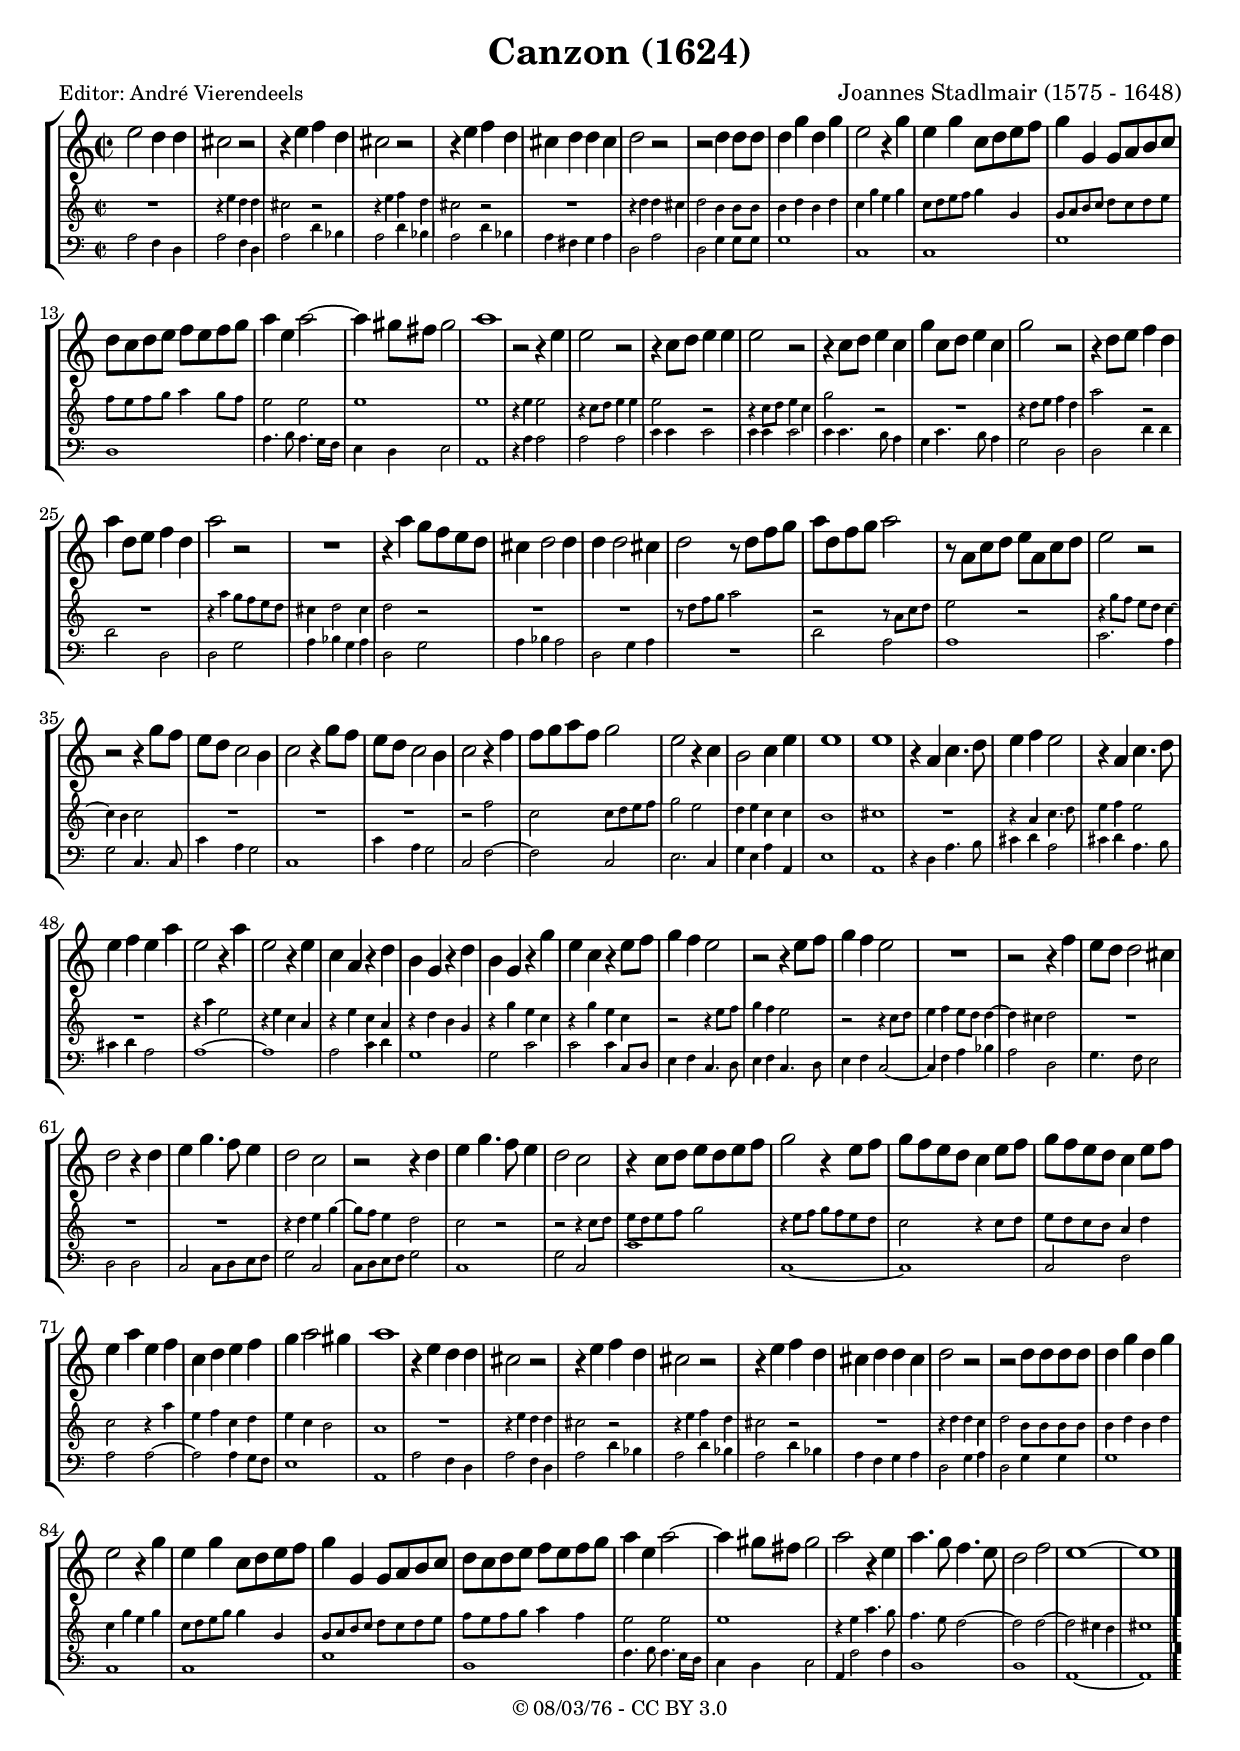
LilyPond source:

\version "2.20.0"

\version "2.20.0"
% automatically converted by musicxml2ly from IMSLP35017-PMLP78799-Stadlmair_-_canzon
\pointAndClickOff

%% additional definitions required by the score:
\language "english"

\header {
    poet = \markup \smaller { "Editor: André Vierendeels" }
    composer = "Joannes Stadlmair (1575 - 1648)"
    title = "Canzon (1624)"
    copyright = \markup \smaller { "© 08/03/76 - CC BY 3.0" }
}

minSpace = \with {
            \override VerticalAxisGroup.staff-staff-spacing =
            #'((basic-distance . 0)
               (minimum-distance . 0)
               (padding . 0)
               (stretchability . 10))
             % \override VerticalAxisGroup.default-staff-staff-spacing.basic-distance = #1
}

lessSpace = \with {
            \override VerticalAxisGroup.staff-staff-spacing =
            #'((basic-distance . 0)
               (minimum-distance . 2)
               (padding . 2)
               (stretchability . 10))
}


PartPOneVoiceOne =  \relative e'' {
    \clef "treble" \time 2/2 | % 1
    e2 d4 d4 | % 2
    cs2 r2 | % 3
    r4 e4 f4 d4 | % 4
    cs2 r2 | % 5
    r4 e4 f4 d4 | % 6
    cs4 d4 d4 cs4 | % 7
    d2 r2 | % 8
    r2 d4 d8 d8 | % 9
    d4 g4 d4 g4 | \barNumberCheck #10
    e2 r4 g4 | % 11
    e4 g4 c,8 d8 e8 f8 | % 12
    g4 g,4 g8 a8 b8 c8 | % 13
    d8 c8 d8 e8 f8 e8 f8 g8 | % 14
    a4 e4 a2 ~ | % 15
    a4 gs8 fs8 gs2 | % 16
    a1 | % 17
    r2 r4 e4 | % 18
    e2 r2 | % 19
    r4 c8 d8 e4 e4 | \barNumberCheck #20
    e2 r2 | % 21
    r4 c8 d8 e4 c4 | % 22
    g'4 c,8 d8 e4 c4 |
    g'=''2 r2 | % 24
    r4 d8 e8 f4 d4 | % 25
    a'4 d,8 e8 f4 d4 | % 26
    a'2 r2 | % 27
    R1 | % 28
    r4 a4 g8 f8 e8 d8 | % 29
    cs4 d2 d4 | \barNumberCheck #30
    d4 d2 cs4 | % 31
    d2 r8 d8 f8 g8 | % 32
    a8 d,8 f8 g8 a2 | % 33
    r8 a,8 c8 d8 e8 a,8 c8 d8 | % 34
    e2 r2 | % 35
    r2 r4 g8 f8 | % 36
    e8 d8 c2 b4 | % 37
    c2 r4 g'8 f8 | % 38
    e8 d8 c2 b4 | % 39
    c2 r4 f4 | \barNumberCheck #40
    f8 g8 a8 f8 g2 | % 41
    e2 r4 c4 | % 42
    b2 c4 e4 | % 43
    e1 | % 44
    e1 | % 45
    r4 a,4 c4. d8 | % 46
    e4 f4 e2 | % 47
    r4 a,4 c4. d8 | % 48
    e4 f4 e4 a4 | % 49
    e2 r4 a4 | \barNumberCheck #50
    e2 r4 e4 | % 51
    c4 a4 r4 d4 | % 52
    b4 g4 r4 d'4 | % 53
    b4 g4 r4 g'4 |
    e=''4 c4 r4 e8 f8 | % 55
    g4 f4 e2 | % 56
    r2 r4 e8 f8 | % 57
    g4 f4 e2 | % 58
    R1 | % 59
    r2 r4 f4 | \barNumberCheck #60
    e8 d8 d2 cs4 | % 61
    d2 r4 d4 | % 62
    e4 g4. f8 e4 | % 63
    d2 c2 | % 64
    r2 r4 d4 | % 65
    e4 g4. f8 e4 | % 66
    d2 c2 | % 67
    r4 c8 d8 e8 d8 e8 f8 | % 68
    g2 r4 e8 f8 | % 69
    g8 f8 e8 d8 c4 e8 f8 | \barNumberCheck #70
    g8 f8 e8 d8 c4 e8 f8 | % 71
    e4 a4 e4 f4 | % 72
    c4 d4 e4 f4 | % 73
    g4 a2 gs4 | % 74
    a1 | % 75
    r4 e4 d4 d4 | % 76
    cs2 r2 | % 77
    r4 e4 f4 d4 | % 78
    cs2 r2 | % 79
    r4 e4 f4 d4 | \barNumberCheck #80
    cs4 d4 d4 cs4 | % 81
    d2 r2 | % 82
    r2 d8 d8 d8 d8 | % 83
    d4 g4 d4 g4 |
    e=''2 r4 g4 | % 85
    e4 g4 c,8 d8 e8 f8 | % 86
    g4 g,4 g8 a8 b8 c8 | % 87
    d8 c8 d8 e8 f8 e8 f8 g8 | % 88
    a4 e4 a2 ~ | % 89
    a4 gs8 fs8 gs2 | \barNumberCheck #90
    a2 r4 e4 | % 91
    a4. g8 f4. e8 | % 92
    d2 f2 | % 93
    e1 ~ | % 94
    e1 \bar "|."
}

PartPTwoVoiceOne =  \relative e'' {
    \clef "treble" \time 2/2 | % 1
    R1 | % 2
    r4 e4 d4 d4 | % 3
    cs2 r2 | % 4
    r4 e4 f4 d4 | % 5
    cs2 r2 | % 6
    R1 | % 7
    r4 d4 d4 cs4 | % 8
    d2 b4 b8 b8 | % 9
    b4 d4 b4 d4 | \barNumberCheck #10
    c4 g'4 e4 g4 | % 11
    c,8 d8 e8 f8 g4 g,4 | % 12
    g8 a8 b8 c8 d8 c8 d8 e8 | % 13
    f8 e8 f8 g8 a4 g8 f8 | % 14
    e2 e2 | % 15
    e1 | % 16
    e1 | % 17
    r4 e4 e2 | % 18
    r4 c8 d8 e4 e4 | % 19
    e2 r2 | \barNumberCheck #20
    r4 c8 d8 e4 c4 | % 21
    g'2 r2 | % 22
    R1 | % 23
    r4 d=''8 e8 f4 d4 | % 24
    a'2 r2 | % 25
    R1 | % 26
    r4 a4 g8 f8 e8 d8 | % 27
    cs4 d2 cs4 | % 28
    d2 r2 | % 29
    R1*2 | % 31
    r8 d8 f8 g8 a2 | % 32
    r2 r8 a,8 c8 d8 | % 33
    e2 r2 | % 34
    r4 g8 f8 e8 d8 c4 ~ | % 35
    c4 b4 c2 | % 36
    R1*3 | % 39
    r2 f2 | \barNumberCheck #40
    c2 c8 d8 e8 f8 | % 41
    g2 e2 | % 42
    d4 e4 c4 c4 | % 43
    b1 | % 44
    cs1 | % 45
    R1 | % 46
    r4 a4 c4. d8 | % 47
    e4 f4 e2 | % 48
    R1 | % 49
    r4 a4 e2 | \barNumberCheck #50
    r4 e4 c4 a4 | % 51
    r4 e'4 c4 a4 | % 52
    r4 d4 b4 g4 | % 53
    r4 g'4 e4 c4 |
    r4 g'=''4 e4 c4 | % 55
    r2 r4 e8 f8 | % 56
    g4 f4 e2 | % 57
    r2 r4 c8 d8 | % 58
    e4 f4 e8 d8 d4 ~ | % 59
    d4 cs4 d2 | \barNumberCheck #60
    R1*3 | % 63
    r4 d4 e4 g4 ~ | % 64
    g8 f8 e4 d2 | % 65
    c2 r2 | % 66
    r2 r4 c8 d8 | % 67
    e8 d8 e8 f8 g2 | % 68
    r4 e8 f8 g8 f8 e8 d8 | % 69
    c2 r4 c8 d8 | \barNumberCheck #70
    e8 d8 c8 b8 a4 d4 | % 71
    c2 r4 a'4 | % 72
    e4 f4 c4 d4 | % 73
    e4 c4 b2 | % 74
    a1 | % 75
    R1 | % 76
    r4 e'4 d4 d4 | % 77
    cs2 r2 | % 78
    r4 e4 f4 d4 | % 79
    cs2 r2 | \barNumberCheck #80
    R1 | % 81
    r4 d4 d4 c4 | % 82
    d2 b8 b8 b8 b8 | % 83
    b4 d4 b4 d4 |
    c=''4 g'4 e4 g4 | % 85
    c,8 d8 e8 g8 g4 g,4 | % 86
    g8 a8 b8 c8 d8 c8 d8 e8 | % 87
    f8 e8 f8 g8 a4 f4 | % 88
    e2 e2 | % 89
    e1 | \barNumberCheck #90
    r4 e4 a4. g8 | % 91
    f4. e8 d2 ~ | % 92
    d2 d2 ~ | % 93
    d2 cs4 b4 | % 94
    cs1 \bar "|."
}

PartPThreeVoiceOne =  \relative a {
    \clef "bass" \time 2/2 | % 1
    a2 f4 d4 | % 2
    a'2 f4 d4 | % 3
    a'2 d4 bf4 | % 4
    a2 d4 bf4 | % 5
    a2 d4 bf4 | % 6
    a4 fs4 g4 a4 | % 7
    d,2 a'2 | % 8
    d,2 g4 g8 g8 | % 9
    g1 | \barNumberCheck #10
    c,1 | % 11
    c1 | % 12
    g'1 | % 13
    d1 | % 14
    a'4. b8 a4. g16 f16 | % 15
    e4 d4 e2 | % 16
    a,1 | % 17
    r4 a'4 a2 | % 18
    a2 a2 | % 19
    c4 c4 c2 | \barNumberCheck #20
    c4 c4 c2 | % 21
    c4 c4. b8 a4 | % 22
    g4 c4. b8 a4 |
    g=2 d2 | % 24
    d2 d'4 d4 | % 25
    d2 d,2 | % 26
    d2 g2 | % 27
    a4 bf4 g4 a4 | % 28
    d,2 g2 | % 29
    a4 bf4 a2 | \barNumberCheck #30
    d,2 g4 a4 | % 31
    R1 | % 32
    d2 a2 | % 33
    a1 | % 34
    c2. a4 | % 35
    g2 c,4. c8 | % 36
    c'4 a4 g2 | % 37
    c,1 | % 38
    c'4 a4 g2 | % 39
    c,2 f2 ~ | \barNumberCheck #40
    f2 c2 | % 41
    e2. c4 | % 42
    g'4 e4 a4 a,4 | % 43
    e'1 | % 44
    a,1 | % 45
    r4 d4 a'4. b8 | % 46
    cs4 d4 a2 | % 47
    cs4 d4 a4. b8 | % 48
    cs4 d4 a2 | % 49
    a1 ~ | \barNumberCheck #50
    a1 | % 51
    a2 c4 d4 | % 52
    g,1 | % 53
    g2 c2 |
    c='2 c4 c,8 d8 | % 55
    e4 f4 c4. d8 | % 56
    e4 f4 c4. d8 | % 57
    e4 f4 c2 ~ | % 58
    c4 f4 a4 bf4 | % 59
    a2 d,2 | \barNumberCheck #60
    g4. f8 e2 | % 61
    d2 d2 | % 62
    c2 c8 d8 e8 f8 | % 63
    g2 c,2 | % 64
    c8 d8 e8 f8 g2 | % 65
    c,1 | % 66
    g'2 c,2 | % 67
    c'1 | % 68
    c,1 ~ | % 69
    c1 | \barNumberCheck #70
    c2 f2 | % 71
    a2 a2 ~ | % 72
    a2 a4 g8 f8 | % 73
    e1 | % 74
    a,1 | % 75
    a'2 f4 d4 | % 76
    a'2 f4 d4 | % 77
    a'2 d4 bf4 | % 78
    a2 d4 bf4 | % 79
    a2 d4 bf4 | \barNumberCheck #80
    a4 f4 g4 a4 | % 81
    d,2 g4 a4 | % 82
    d,2 g4 g4 | % 83
    g1 |
    c,=1 | % 85
    c1 | % 86
    g'1 | % 87
    d1 | % 88
    a'4. b8 a4. g16 f16 | % 89
    e4 d4 e2 | \barNumberCheck #90
    a,4 a'2 a4 | % 91
    d,1 | % 92
    d1 | % 93
    a1 ~ | % 94
    a1 \bar "|."
}


\header {
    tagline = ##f
}
\paper {
    page-count = #1
}


\score {
    \new StaffGroup <<
        \new Staff \with \minSpace
        { \PartPOneVoiceOne }
        \new Staff \with \minSpace
        { \magnifyStaff #(magstep -4) \PartPTwoVoiceOne }
        \new Staff \with \minSpace
        { \magnifyStaff #(magstep -4) \PartPThreeVoiceOne }
    >>
    \layout {
      indent = 0\cm
      \context { \Score
          \override SpacingSpanner.common-shortest-duration = #(ly:make-moment 1/4)
      }
    }
}
